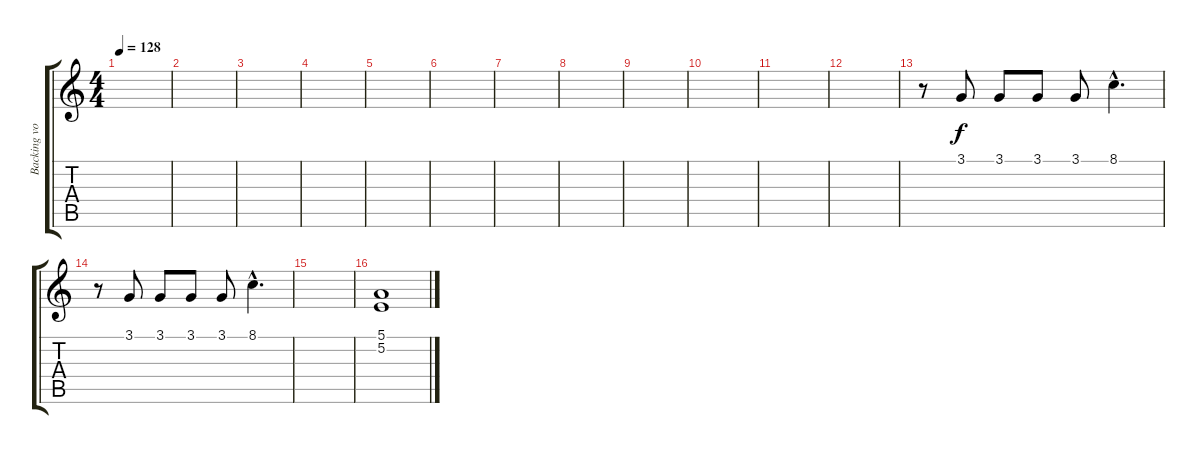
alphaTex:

\track ("Backing vocals" "Backing vo") {instrument choiraahs}
\staff {score tabs}
\tuning (E4 B3 G3 D3 A2 E2) {hide}
\ts (4 4)
\tempo 128
\clef g2
\ks c
|
|
|
|
|
|
|
|
|
|
|
|
r.8 3.1.8 3.1.8 3.1.8 3.1.8 8.1{hac}.4{d} |
r.8 3.1.8 3.1.8 3.1.8 3.1.8 8.1{hac}.4{d} |
|
(5.1{h} 5.2{h}).1{volume 12 instrument choiraahs}
